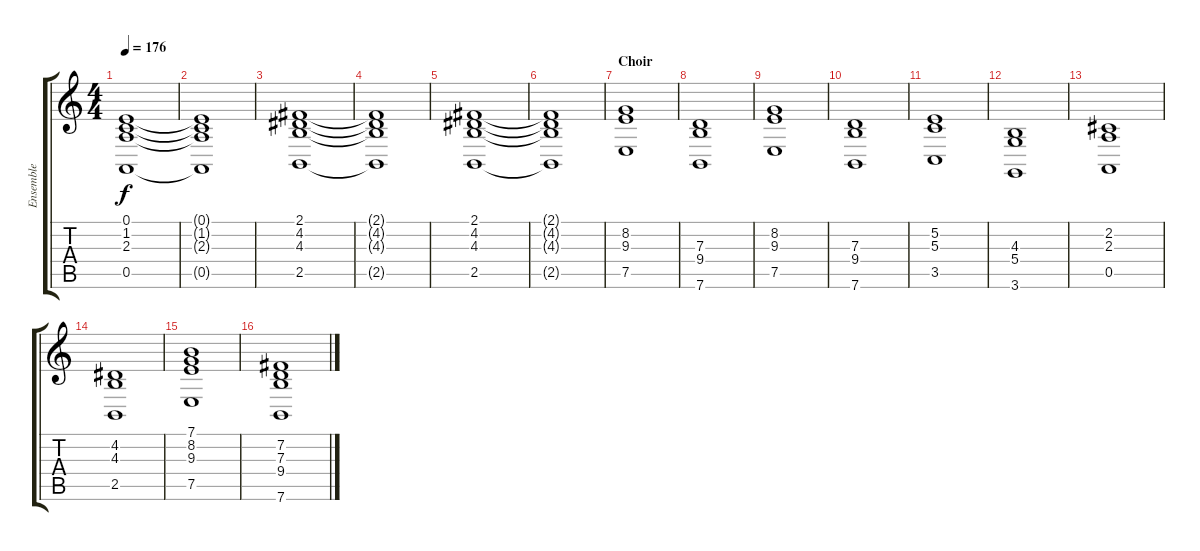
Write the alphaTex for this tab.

\track ("Ensemble" "Ensemble") {instrument stringensemble1}
\staff {score tabs}
\tuning (E4 B3 G3 D3 A2 E2) {hide}
\ts (4 4)
\tempo 176
\clef g2
\ks c
(0.1 1.2 2.3 0.5).1{dy f} |
(0.1{t} 1.2{t} 2.3{t} 0.5{t}).1 |
(2.1 4.2 4.3 2.5).1 |
(2.1{t} 4.2{t} 4.3{t} 2.5{t}).1 |
(2.1 4.2 4.3 2.5).1 |
(2.1{t} 4.2{t} 4.3{t} 2.5{t}).1 |
\section ("" "Choir")
(8.2 9.3 7.5).1 |
(7.3 9.4 7.6).1 |
(8.2 9.3 7.5).1 |
(7.3 9.4 7.6).1 |
(5.2 5.3 3.5).1 |
(4.3 5.4 3.6).1 |
(2.2 2.3 0.5).1 |
(4.2 4.3 2.5).1 |
\section ("" "")
(7.1 8.2 9.3 7.5).1 |
(7.2 7.3 9.4 7.6).1
